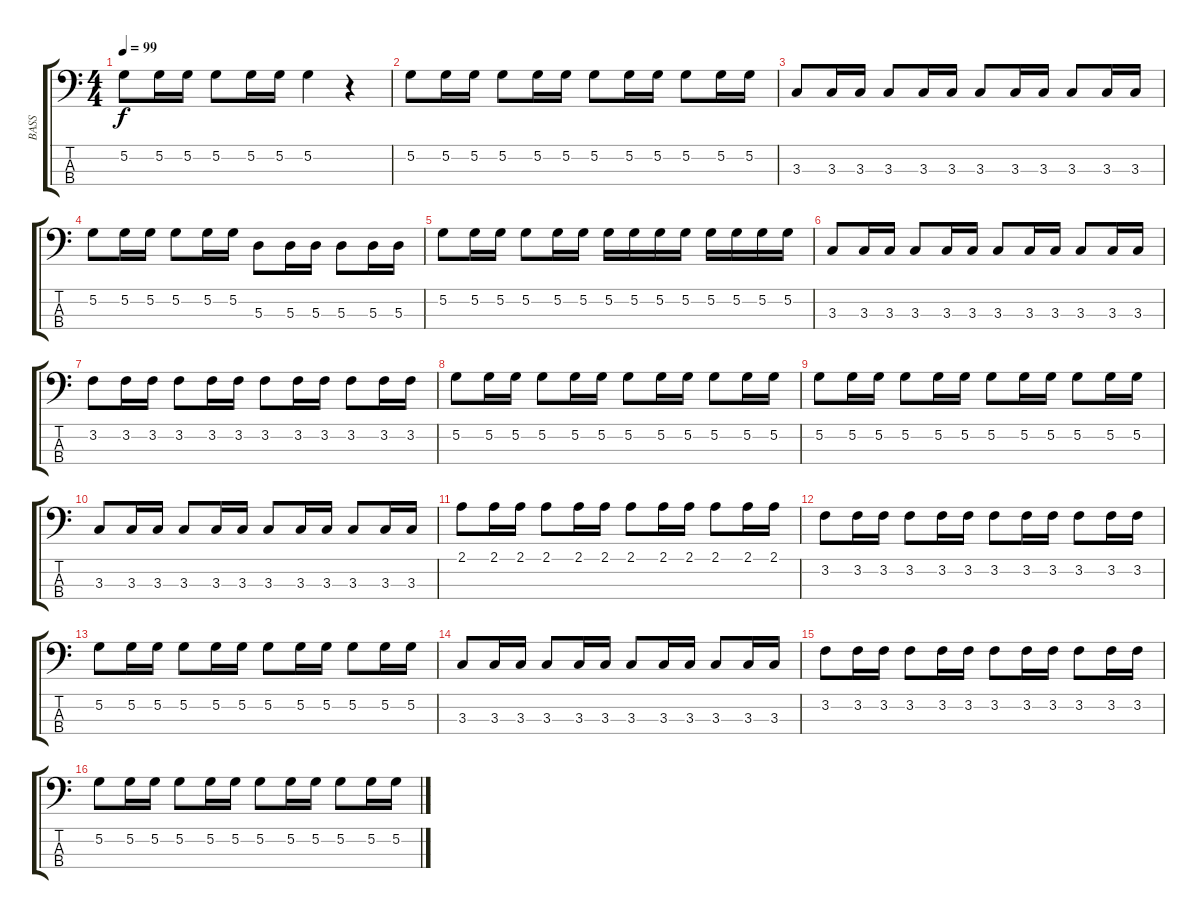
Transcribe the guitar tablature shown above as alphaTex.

\track ("BASS" "BASS") {instrument electricbassfinger}
\staff {score tabs}
\tuning (G2 D2 A1 E1) {hide}
\ts (4 4)
\tempo 99
\clef f4
\ks c
5.2.8{dy f} 5.2.16 5.2.16 5.2.8 5.2.16 5.2.16 5.2.4 r.4 |
5.2.8 5.2.16 5.2.16 5.2.8 5.2.16 5.2.16 5.2.8 5.2.16 5.2.16 5.2.8 5.2.16 5.2.16 |
3.3.8 3.3.16 3.3.16 3.3.8 3.3.16 3.3.16 3.3.8 3.3.16 3.3.16 3.3.8 3.3.16 3.3.16 |
5.2.8 5.2.16 5.2.16 5.2.8 5.2.16 5.2.16 5.3.8 5.3.16 5.3.16 5.3.8 5.3.16 5.3.16 |
5.2.8 5.2.16 5.2.16 5.2.8 5.2.16 5.2.16 5.2.16 5.2.16 5.2.16 5.2.16 5.2.16 5.2.16 5.2.16 5.2.16 |
3.3.8 3.3.16 3.3.16 3.3.8 3.3.16 3.3.16 3.3.8 3.3.16 3.3.16 3.3.8 3.3.16 3.3.16 |
3.2.8 3.2.16 3.2.16 3.2.8 3.2.16 3.2.16 3.2.8 3.2.16 3.2.16 3.2.8 3.2.16 3.2.16 |
5.2.8 5.2.16 5.2.16 5.2.8 5.2.16 5.2.16 5.2.8 5.2.16 5.2.16 5.2.8 5.2.16 5.2.16 |
5.2.8 5.2.16 5.2.16 5.2.8 5.2.16 5.2.16 5.2.8 5.2.16 5.2.16 5.2.8 5.2.16 5.2.16 |
3.3.8 3.3.16 3.3.16 3.3.8 3.3.16 3.3.16 3.3.8 3.3.16 3.3.16 3.3.8 3.3.16 3.3.16 |
2.1.8 2.1.16 2.1.16 2.1.8 2.1.16 2.1.16 2.1.8 2.1.16 2.1.16 2.1.8 2.1.16 2.1.16 |
3.2.8 3.2.16 3.2.16 3.2.8 3.2.16 3.2.16 3.2.8 3.2.16 3.2.16 3.2.8 3.2.16 3.2.16 |
5.2.8 5.2.16 5.2.16 5.2.8 5.2.16 5.2.16 5.2.8 5.2.16 5.2.16 5.2.8 5.2.16 5.2.16 |
3.3.8 3.3.16 3.3.16 3.3.8 3.3.16 3.3.16 3.3.8 3.3.16 3.3.16 3.3.8 3.3.16 3.3.16 |
3.2.8 3.2.16 3.2.16 3.2.8 3.2.16 3.2.16 3.2.8 3.2.16 3.2.16 3.2.8 3.2.16 3.2.16 |
5.2.8 5.2.16 5.2.16 5.2.8 5.2.16 5.2.16 5.2.8 5.2.16 5.2.16 5.2.8 5.2.16 5.2.16
